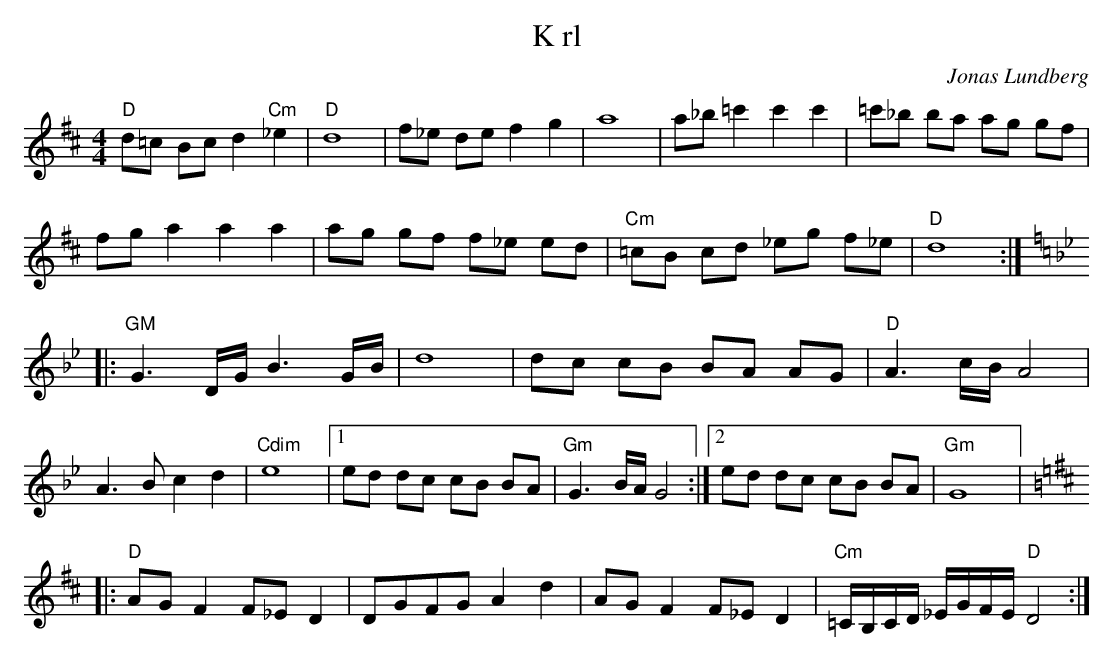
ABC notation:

X:1
T: K rl
C: Jonas Lundberg
M: 4/4
L: 1/4
K: D
"D"d/=c/ B/c/ d"Cm"_e | "D"d4 | f/_e/ d/e/ fg | a4 | a/_b/ =c'c'c' | =c'/_b/ b/a/ a/g/ g/f/ |
f/g/ aaa | a/g/ g/f/ f/_e/ e/d/ | "Cm"=c/B/ c/d/ _e/g/ f/_e/ | "D"d4 :|:
[K: Gm]"GM"G3/ D//G// B3/ G//B// | d4 | d/c/ c/B/ B/A/ A/G/ | "D"A3/ c//B// A2 |
A>B cd | "Cdim"e4 |1 e/d/ d/c/ c/B/ B/A/ | "Gm"G3/ B//A// G2 :|2 e/d/ d/c/ c/B/ B/A/ | "Gm"G4 |:
[K: D]"D"A/G/ F F/_E/ D | D/G/F/G/ A d | A/G/ F F/_E/ D | "Cm"=C//B,//C//D// _E//G//F//E// "D"D2 :|
